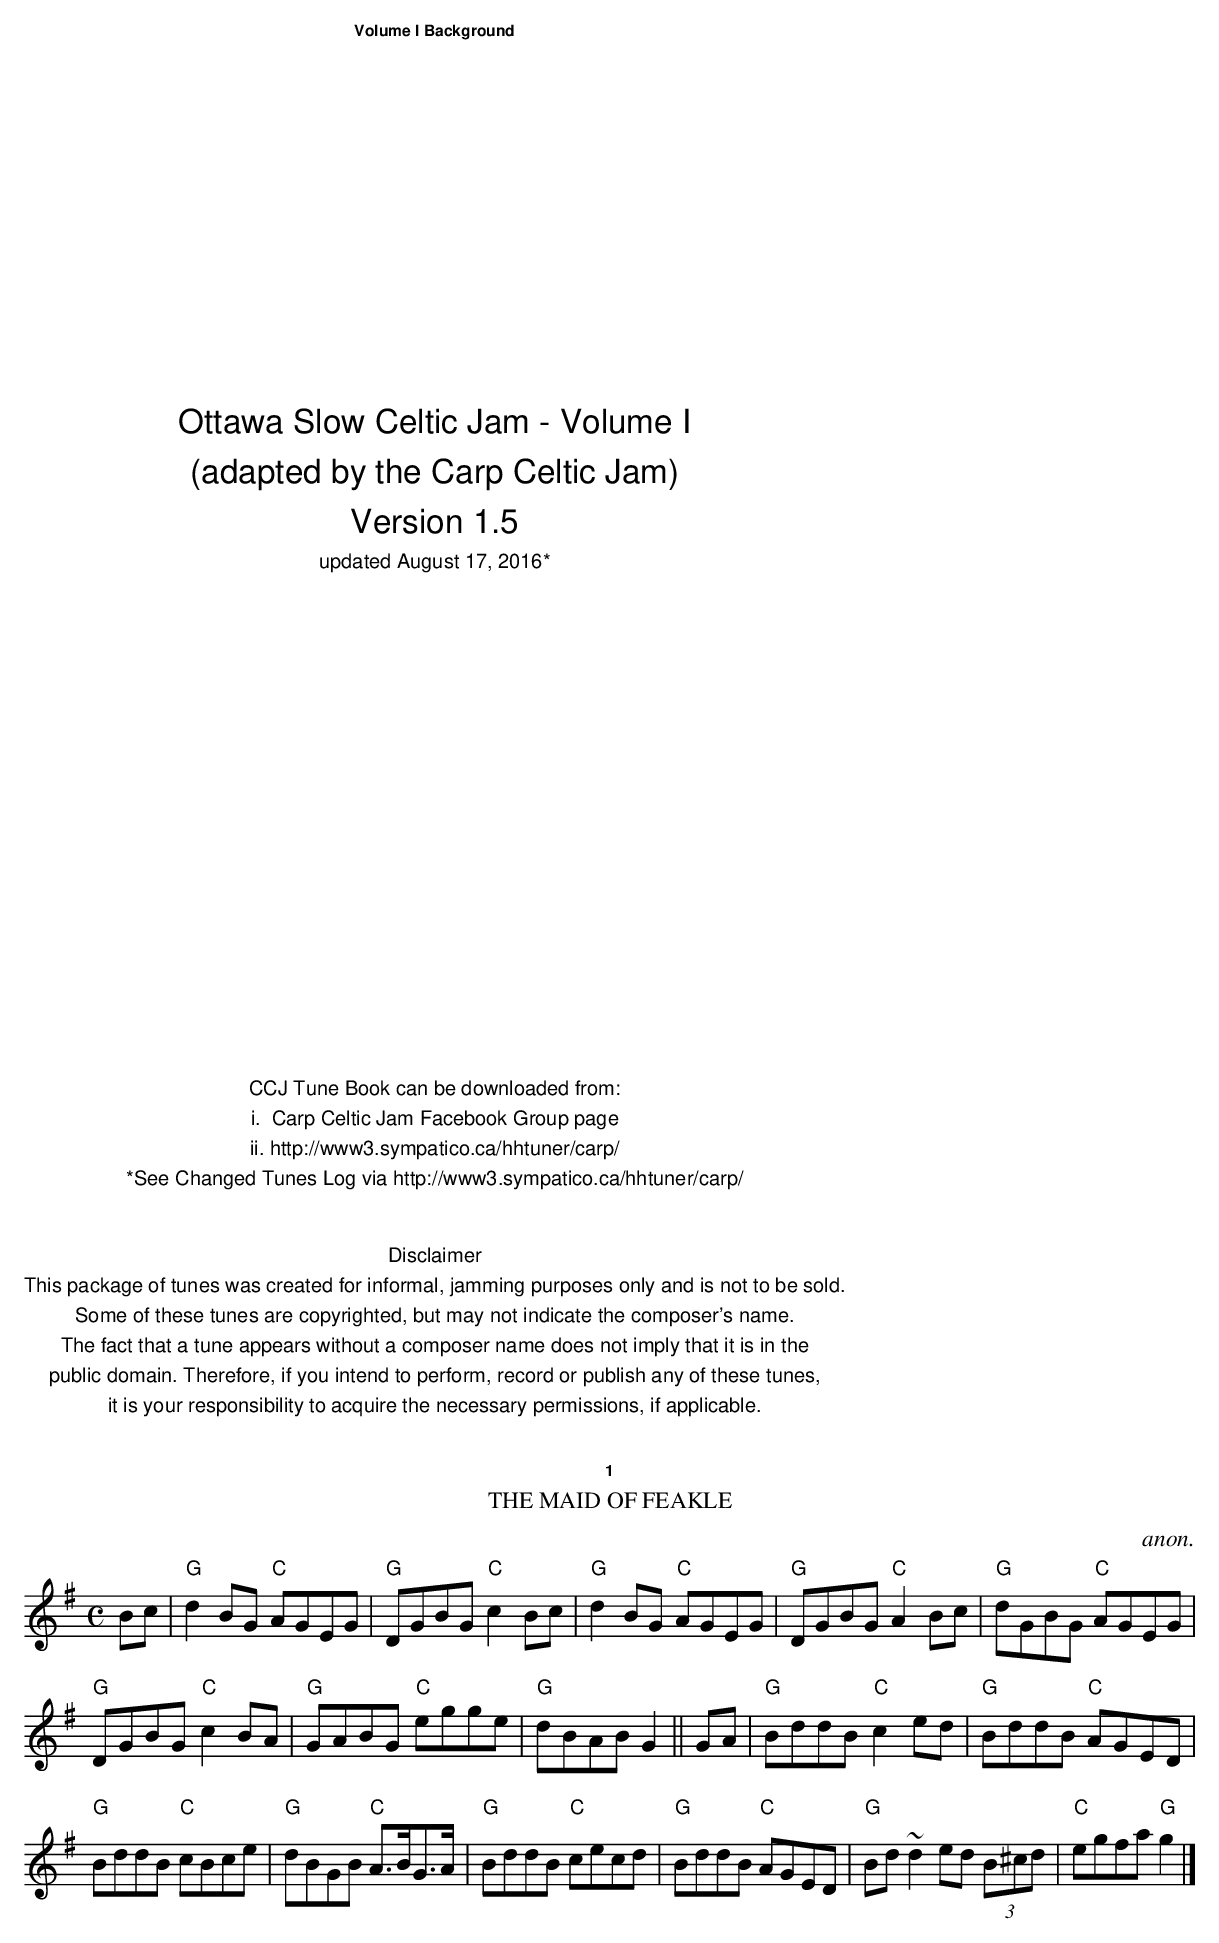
X:1
T: The Maid of Feakle
C: anon.
M: C
L: 1/8
K: G
Bc |"G"d2BG "C"AGEG|"G"DGBG "C"c2Bc|"G"d2BG "C"AGEG|"G"DGBG "C"A2Bc|"G"dGBG "C"AGEG|
"G"DGBG "C"c2BA|"G"GABG "C"egge|"G"dBAB G2||GA| "G"BddB "C"c2ed|"G"BddB "C"AGED|
"G"BddB "C"cBce|"G"dBGB "C"A>BG>A|"G"BddB "C"cecd|"G"BddB "C"AGED|"G"Bd~d2 ed (3B^cd|"C"egfa "G"g2|]
